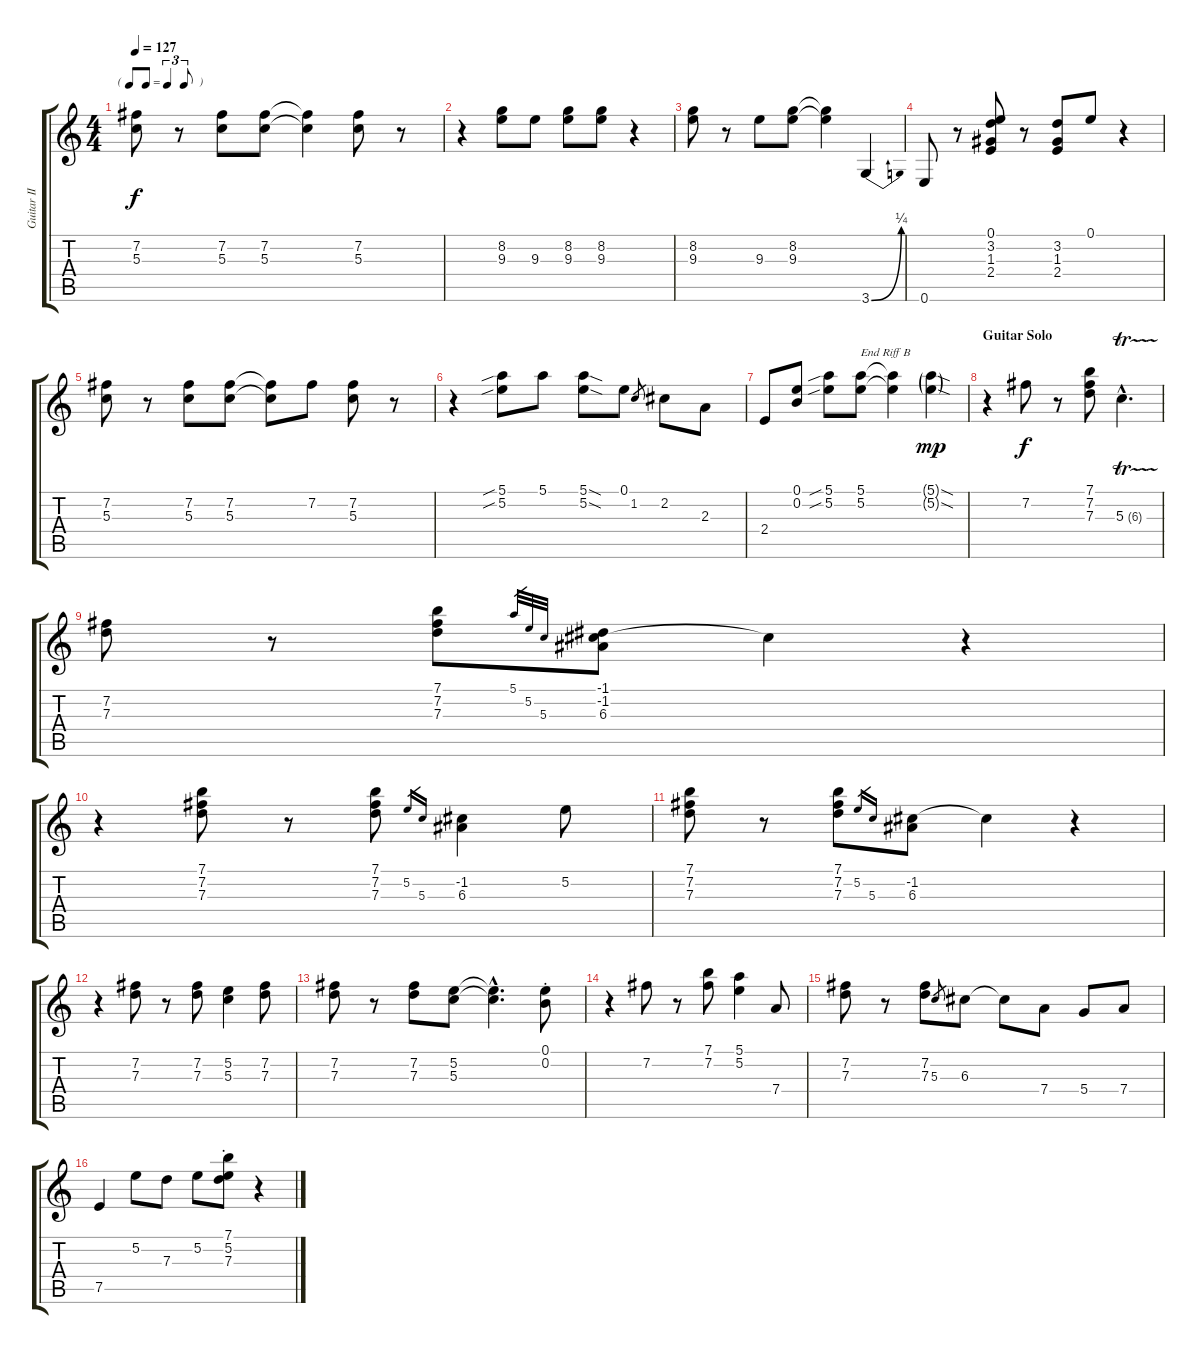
\track ("Guitar II" "Guitar II") {instrument distortionguitar}
\staff {score tabs}
\tuning (E4 B3 G3 D3 A2 E2) {hide}
\ts (4 4)
\tf triplet8th
\tempo 127
\clef g2
\ks c
(7.2 5.3).8{dy f} r.8 (7.2 5.3).8 (7.2 5.3).8 (7.2{t} 5.3{t}).4 (7.2 5.3).8 r.8 |
r.4 (8.2 9.3).8 9.3.8 (8.2 9.3).8 (8.2 9.3).8 r.4 |
(8.2 9.3).8 r.8 9.3.8 (8.2 9.3).8 (8.2{t} 9.3{t}).4 3.6{be (bend 0 0 60 1)}.4 |
0.6.8 r.8 (0.1 3.2 1.3 2.4).8 r.8 (3.2 1.3 2.4).8 0.1.8 r.4 |
(7.2 5.3).8 r.8 (7.2 5.3).8 (7.2 5.3).8 (7.2{t} 5.3{t}).8 7.2.8 (7.2 5.3).8 r.8 |
r.4 (5.1{sib} 5.2{sib}).8 5.1.8 (5.1{sod} 5.2{sod}).8 0.1.8 1.2.8{gr} 2.2.8 2.3.8 |
2.4.8 (0.1 0.2).8 (5.1{sib} 5.2{sib}).8 (5.1 5.2).8{txt "End Riff B"} (5.1{t} 5.2{t}).4 (5.1{sod g} 5.2{sod g}).4{dy mp} |
\section ("" "Guitar Solo")
r.4 7.2.8{dy f} r.8 (7.1 7.2 7.3).8 5.3{tr (6 16) hac}.4{d} |
(7.2 7.3).8 r.8 (7.1 7.2 7.3).8 5.1.32{gr} 5.2.32{gr} 5.3.32{gr} (-1.1 -1.2 6.3).8 6.3{t}.4 r.4 |
r.4 (7.1 7.2 7.3).8 r.8 (7.1 7.2 7.3).8 5.2.16{gr} 5.3.16{gr} (-1.2 6.3).4 5.2.8 |
(7.1 7.2 7.3).8 r.8 (7.1 7.2 7.3).8 5.2.16{gr} 5.3.16{gr} (-1.2 6.3).8 6.3{t}.4 r.4 |
r.4 (7.2 7.3).8 r.8 (7.2 7.3).8 (5.2 5.3).4 (7.2 7.3).8 |
(7.2 7.3).8 r.8 (7.2 7.3).8 (5.2 5.3).8 (5.2{hac t} 5.3{hac t}).4{d} (0.1{st} 0.2{st}).8 |
r.4 7.2.8 r.8 (7.1 7.2).8 (5.1 5.2).4 7.4.8 |
(7.2 7.3).8 r.8 (7.2 7.3).8 5.3.8{gr} 6.3.8 6.3{t}.8 7.4.8 5.4.8 7.4.8 |
7.5.4 5.2.8 7.3.8 5.2.8 (7.1{st} 5.2{st} 7.3{st}).8 r.4
